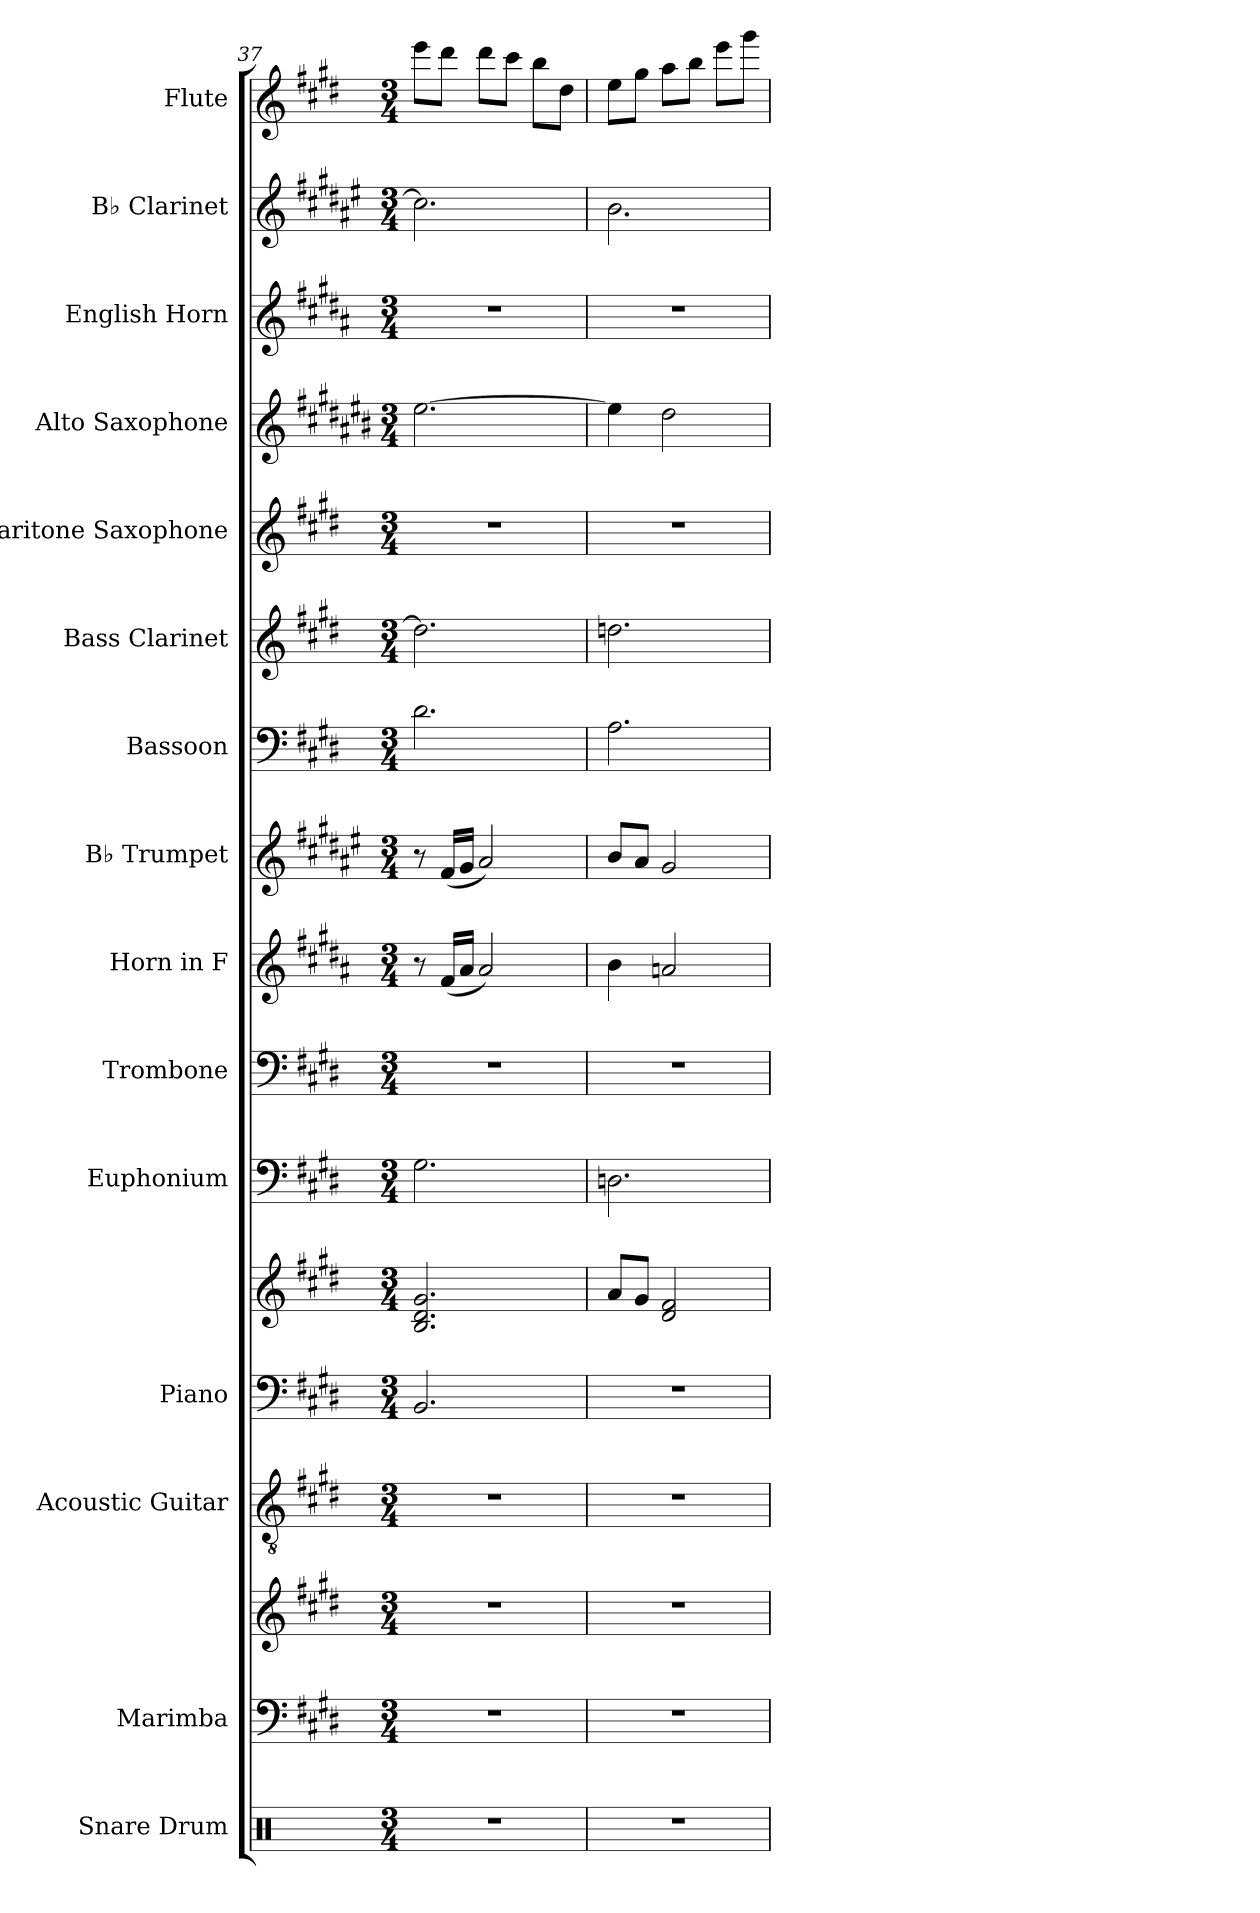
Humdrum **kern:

**kern	**kern	**kern	**kern	**kern	**kern	**kern	**kern	**kern	**kern	**kern	**kern	**kern	**kern	**kern	**kern	**kern
*part15	*part14	*part14	*part13	*part12	*part12	*part11	*part10	*part9	*part8	*part7	*part6	*part5	*part4	*part3	*part2	*part1
*staff17	*staff16	*staff15	*staff14	*staff13	*staff12	*staff11	*staff10	*staff9	*staff8	*staff7	*staff6	*staff5	*staff4	*staff3	*staff2	*staff1
*I"Snare Drum	*I"Marimba	*	*I"Acoustic Guitar	*I"Piano	*	*I"Euphonium	*I"Trombone	*I"Horn in F	*I"B♭ Trumpet	*I"Bassoon	*I"Bass Clarinet	*I"Baritone Saxophone	*I"Alto Saxophone	*I"English Horn	*I"B♭ Clarinet	*I"Flute
*I'Sn. Dr.	*I'Mrm.	*	*I'Guit.	*I'Pno.	*	*I'Eu.	*I'Trb.	*	*I'B♭ Tpt.	*I'Bsn.	*I'B. Cl.	*I'Bar. Sax.	*I'A. Sax.	*I'E. Hn.	*I'B♭ Cl.	*I'Fl.
!!LO:PB:g=z
*clefX	*clefF4	*clefG2	*clefGv2	*clefF4	*clefG2	*clefF4	*clefF4	*clefG2	*clefG2	*clefF4	*clefG2	*clefG2	*clefG2	*clefG2	*clefG2	*clefG2
*	*	*	*	*	*	*	*	*ITrd4c7	*ITrd1c2	*	*ITrd8c14	*ITrd12c21	*ITrd5c9	*ITrd4c7	*ITrd1c2	*
*k[]	*k[f#c#g#d#]	*k[f#c#g#d#]	*k[f#c#g#d#]	*k[f#c#g#d#]	*k[f#c#g#d#]	*k[f#c#g#d#]	*k[f#c#g#d#]	*k[f#c#g#d#]	*k[f#c#g#d#]	*k[f#c#g#d#]	*k[f#c#g#d#]	*k[f#c#g#d#]	*k[f#c#g#d#]	*k[f#c#g#d#]	*k[f#c#g#d#]	*k[f#c#g#d#]
*M3/4	*M3/4	*M3/4	*M3/4	*M3/4	*M3/4	*M3/4	*M3/4	*M3/4	*M3/4	*M3/4	*M3/4	*M3/4	*M3/4	*M3/4	*M3/4	*M3/4
=37	=37	=37	=37	=37	=37	=37	=37	=37	=37	=37	=37	=37	=37	=37	=37	=37
2.r	2.r	2.r	2.r	2.BB/	2.B/ 2.d#/ 2.g#/	2.G#\	2.r	8r	8r	2.d#\	2.d#\]	2.r	[2.g#\	2.r	2.b\]	8eee\L
.	.	.	.	.	.	.	.	(16B/LL	(16e/LL	.	.	.	.	.	.	8ddd#\J
.	.	.	.	.	.	.	.	16d#/JJ	16f#/JJ	.	.	.	.	.	.	.
.	.	.	.	.	.	.	.	2d#/)	2g#/)	.	.	.	.	.	.	8ddd#\L
.	.	.	.	.	.	.	.	.	.	.	.	.	.	.	.	8ccc#\J
.	.	.	.	.	.	.	.	.	.	.	.	.	.	.	.	8bb\L
.	.	.	.	.	.	.	.	.	.	.	.	.	.	.	.	8dd#\J
=38	=38	=38	=38	=38	=38	=38	=38	=38	=38	=38	=38	=38	=38	=38	=38	=38
*	*	*	*	*	*	*	*	*	*	*	*	*	*	*	*^	*
2.r	2.r	2.r	2.r	2.r	8a/L	2.Dn\	2.r	4e\	8a/L	2.A\	2.dn\	2.r	4g#\]	2.r	2.ryy	2.a\	8ee\L
.	.	.	.	.	8g#/J	.	.	.	8g#/J	.	.	.	.	.	.	.	8gg#\J
.	.	.	.	.	2d#/ 2f#/	.	.	2dn/	2f#/	.	.	.	2f#\	.	.	.	8aa\L
.	.	.	.	.	.	.	.	.	.	.	.	.	.	.	.	.	8bb\J
.	.	.	.	.	.	.	.	.	.	.	.	.	.	.	.	.	8eee\L
.	.	.	.	.	.	.	.	.	.	.	.	.	.	.	.	.	8ggg#\J
*	*	*	*	*	*	*	*	*	*	*	*	*	*	*	*v	*v	*
=	=	=	=	=	=	=	=	=	=	=	=	=	=	=	=	=
*-	*-	*-	*-	*-	*-	*-	*-	*-	*-	*-	*-	*-	*-	*-	*-	*-
